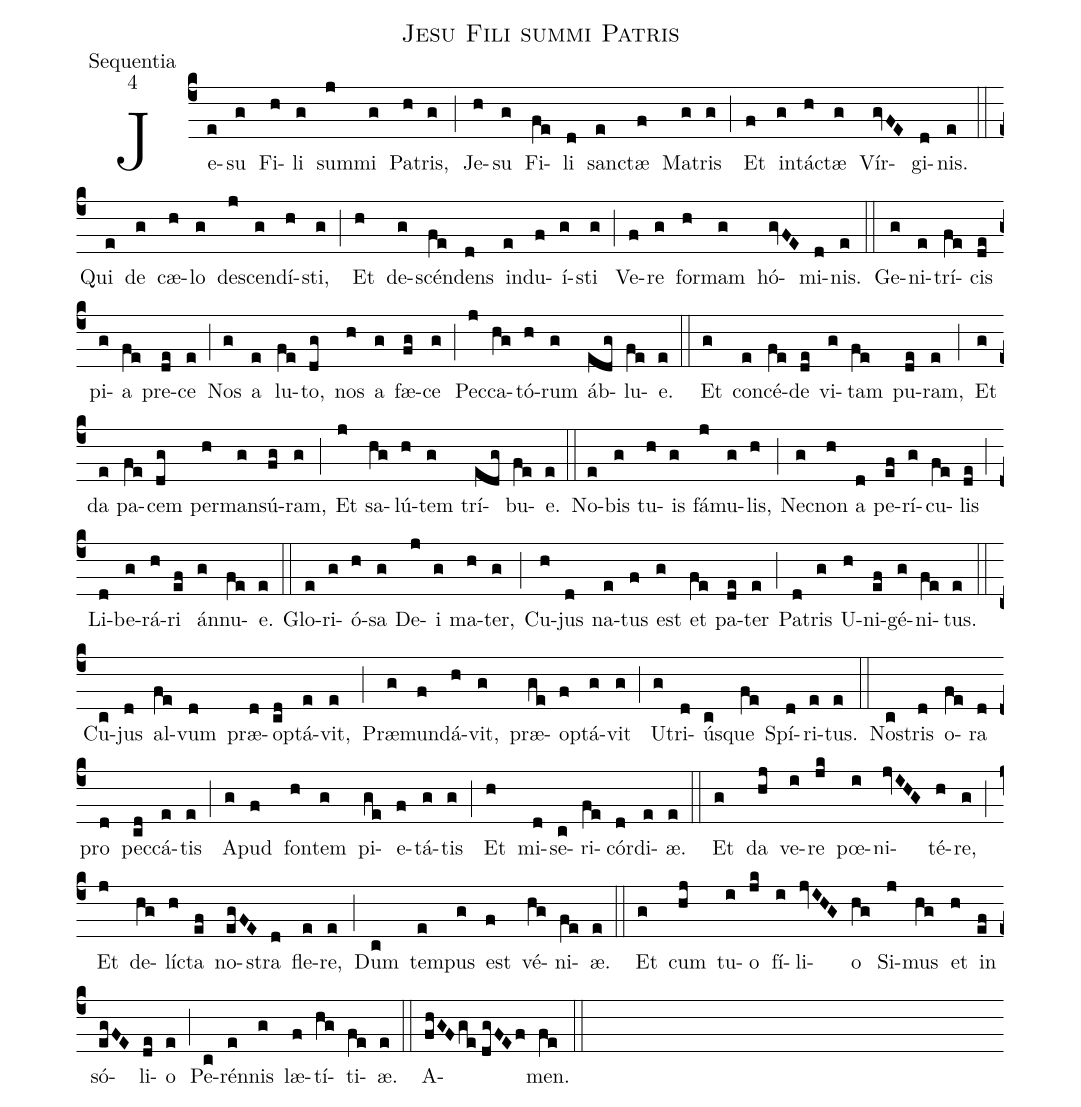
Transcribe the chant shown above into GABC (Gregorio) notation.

name:Jesu Fili summi Patris;
office-part:Sequentia;
mode:4;
%%
(c4) Je(e)su(g) Fi(h)li(g) sum(j)mi(g) Pa(h)tris,(g) (;) Je(h)su(g) Fi(fe)li(d) san(e)ctæ(f) Ma(g)tris(g) (;) Et(f) in(g)tá(h)ctæ(g) Vír(gvFE)gi(d)nis.(e) (::) Qui(e) de(g) cæ(h)lo(g) de(j)scen(g)dí(h)sti,(g) (;) Et(h) de(g)scén(fe)dens(d) in(e)du(f)í(g)sti(g) (;) Ve(f)re(g) for(h)mam(g) hó(gvFE)mi(d)nis.(e) (::) Ge(g)ni(e)trí(fe)cis(de) pi(g)a(fe) pre(de)ce(e) (;) Nos(g) a(e) lu(fe)to,(dg) nos(h) a(g) fæ(fg)ce(g) (;) Pec(j)ca(hg)tó(h)rum(g) áb(edg)lu(fe)e.(e) (::) Et(g) con(e)cé(fe)de(de) vi(g)tam(fe) pu(de)ram,(e) (;) Et(g) da(e) pa(fe)cem(dg) per(h)man(g)sú(fg)ram,(g) (;) Et(j) sa(hg)lú(h)tem(g) trí(edg)bu(fe)e.(e) (::) No(e)bis(g) tu(h)is(g) fá(j)mu(g)lis,(h) (;) Nec(g)non(h) a(d) pe(ef)rí(g)cu(fe)lis(de) (;) Li(d)be(g)rá(h)ri(ef) án(g)nu(fe)e.(e) (::) Glo(e)ri(g)ó(h)sa(g) De(j)i(g) ma(h)ter,(g) (;) Cu(h)jus(d) na(e)tus(f) est(g) et(fe) pa(de)ter(e) (;) Pa(d)tris(g) U(h)ni(ef)gé(g)ni(fe)tus.(e) (::) Cu(c)jus(d) al(fe)vum(d) præ(d)op(cd)tá(e)vit,(e) (;) Præ(g)mun(f)dá(h)vit,(g) præ(ge)op(f)tá(g)vit(g) (;) U(g)tri(d)ú(c)sque(fe) Spí(d)ri(e)tus.(e) (::) No(c)stris(d) o(fe)ra(d) pro(d) pec(cd)cá(e)tis(e) (;) A(g)pud(f) fon(h)tem(g) pi(ge)e(f)tá(g)tis(g) (;) Et(h) mi(d)se(c)ri(fe)cór(d)di(e)æ.(e) (::) Et(g) da(hj) ve(i)re(jk) pœ(i)ni(jvIHG)té(h)re,(g) (;) Et(j) de(hg)lí(h)cta(ef) no(egFE)stra(d) fle(e)re,(e) (;) Dum(c) tem(e)pus(g) est(f) vé(hg)ni(fe)æ.(e) (::) Et(g) cum(hj) tu(i)o(jk) fí(i)li(jvIHG)o(hg) Si(j)mus(hg) et(h) in(ef) só(egFE)li(de)o(e) (;) Pe(c)rén(e)nis(g) læ(f)tí(hg)ti(fe)æ.(e) (::) A(fhGF/ge//dgFEf)men.(fe) (::)
